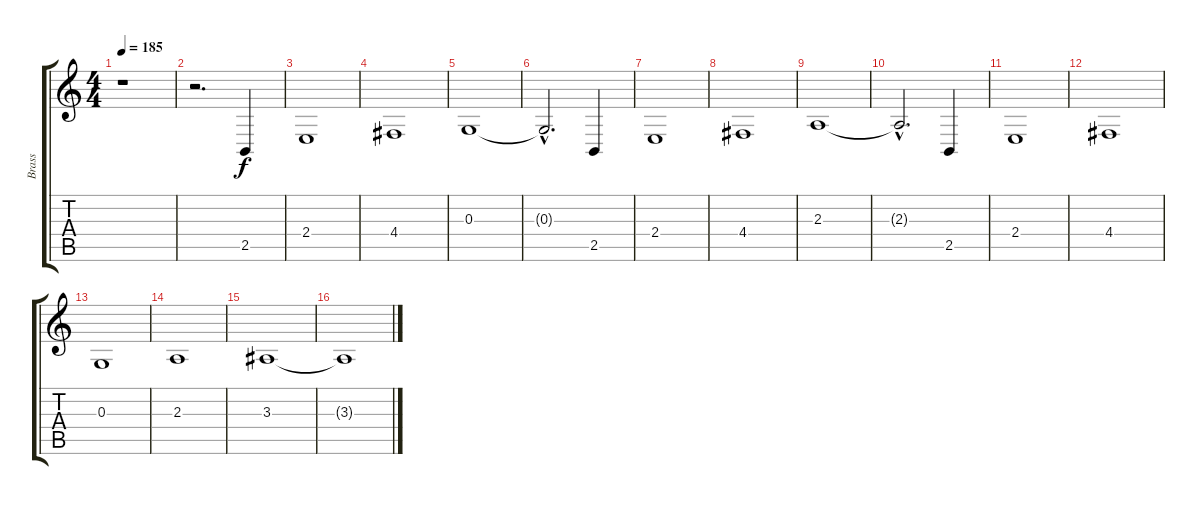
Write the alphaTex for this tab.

\track ("Brass" "Brass") {instrument brasssection}
\staff {score tabs}
\tuning (E4 B3 G3 D3 A2 E2) {hide}
\ts (4 4)
\tempo 185
\clef g2
\ks c
r.1{dy f} |
r.2{d} 2.5.4 |
2.4.1 |
4.4.1 |
0.3.1 |
0.3{hac t}.2{d} 2.5.4 |
2.4.1 |
4.4.1 |
2.3.1 |
2.3{hac t}.2{d} 2.5.4 |
2.4.1 |
4.4.1 |
0.3.1 |
2.3.1 |
3.3.1 |
3.3{t}.1
